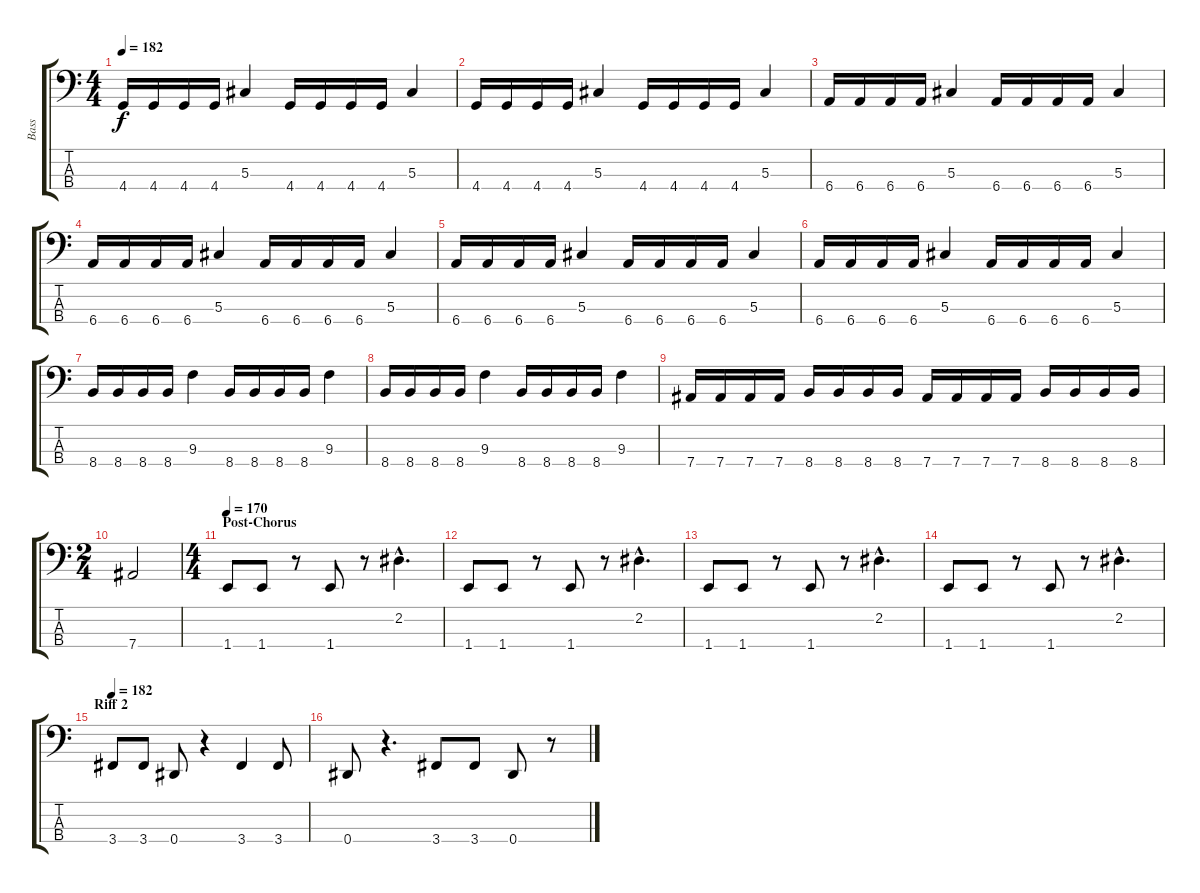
\track ("Bass" "Bass") {instrument electricbasspick}
\staff {score tabs}
\tuning (Gb2 Db2 Ab1 Eb1) {hide}
\ts (4 4)
\tempo 182
\clef f4
\ks c
4.4.16{dy f} 4.4.16 4.4.16 4.4.16 5.3.4 4.4.16 4.4.16 4.4.16 4.4.16 5.3.4 |
4.4.16 4.4.16 4.4.16 4.4.16 5.3.4 4.4.16 4.4.16 4.4.16 4.4.16 5.3.4 |
6.4.16 6.4.16 6.4.16 6.4.16 5.3.4 6.4.16 6.4.16 6.4.16 6.4.16 5.3.4 |
6.4.16 6.4.16 6.4.16 6.4.16 5.3.4 6.4.16 6.4.16 6.4.16 6.4.16 5.3.4 |
6.4.16 6.4.16 6.4.16 6.4.16 5.3.4 6.4.16 6.4.16 6.4.16 6.4.16 5.3.4 |
6.4.16 6.4.16 6.4.16 6.4.16 5.3.4 6.4.16 6.4.16 6.4.16 6.4.16 5.3.4 |
8.4.16 8.4.16 8.4.16 8.4.16 9.3.4 8.4.16 8.4.16 8.4.16 8.4.16 9.3.4 |
8.4.16 8.4.16 8.4.16 8.4.16 9.3.4 8.4.16 8.4.16 8.4.16 8.4.16 9.3.4 |
7.4.16 7.4.16 7.4.16 7.4.16 8.4.16 8.4.16 8.4.16 8.4.16 7.4.16 7.4.16 7.4.16 7.4.16 8.4.16 8.4.16 8.4.16 8.4.16 |
\ts (2 4)
7.4.2 |
\ts (4 4)
\section ("" "Post-Chorus")
\tempo 170
1.4.8 1.4.8 r.8 1.4.8 r.8 2.2{hac}.4{d} |
1.4.8 1.4.8 r.8 1.4.8 r.8 2.2{hac}.4{d} |
1.4.8 1.4.8 r.8 1.4.8 r.8 2.2{hac}.4{d} |
1.4.8 1.4.8 r.8 1.4.8 r.8 2.2{hac}.4{d} |
\section ("" "Riff 2")
\tempo 182
3.4.8 3.4.8 0.4.8 r.4 3.4.4 3.4.8 |
0.4.8 r.4{d} 3.4.8 3.4.8 0.4.8 r.8
